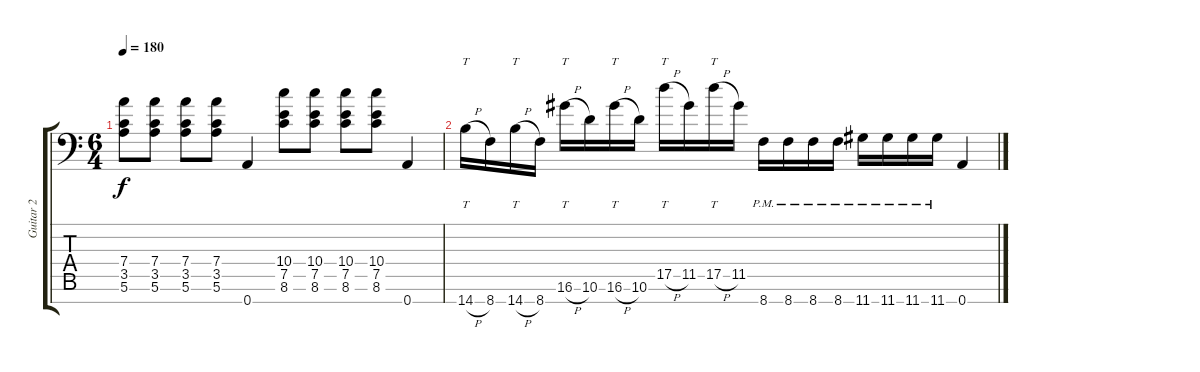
\track ("Guitar 2" "Guitar 2") {instrument overdrivenguitar}
\staff {score tabs}
\tuning (E4 B3 G3 D3 A2 E2 A1) {hide}
\ts (6 4)
\tempo 180
\clef f4
\ks c
(7.4 3.5 5.6).8{dy f} (7.4 3.5 5.6).8 (7.4 3.5 5.6).8 (7.4 3.5 5.6).8 0.7.4 (10.4 7.5 8.6).8 (10.4 7.5 8.6).8 (10.4 7.5 8.6).8 (10.4 7.5 8.6).8 0.7.4 |
14.7{h}.16{tt} 8.7.16 14.7{h}.16{tt} 8.7.16 16.6{h}.16{tt} 10.6.16 16.6{h}.16{tt} 10.6.16 17.5{h}.16{tt} 11.5.16 17.5{h}.16{tt} 11.5.16 8.7{pm}.16 8.7{pm}.16 8.7{pm}.16 8.7{pm}.16 11.7{pm}.16 11.7{pm}.16 11.7{pm}.16 11.7{pm}.16 0.7.4
